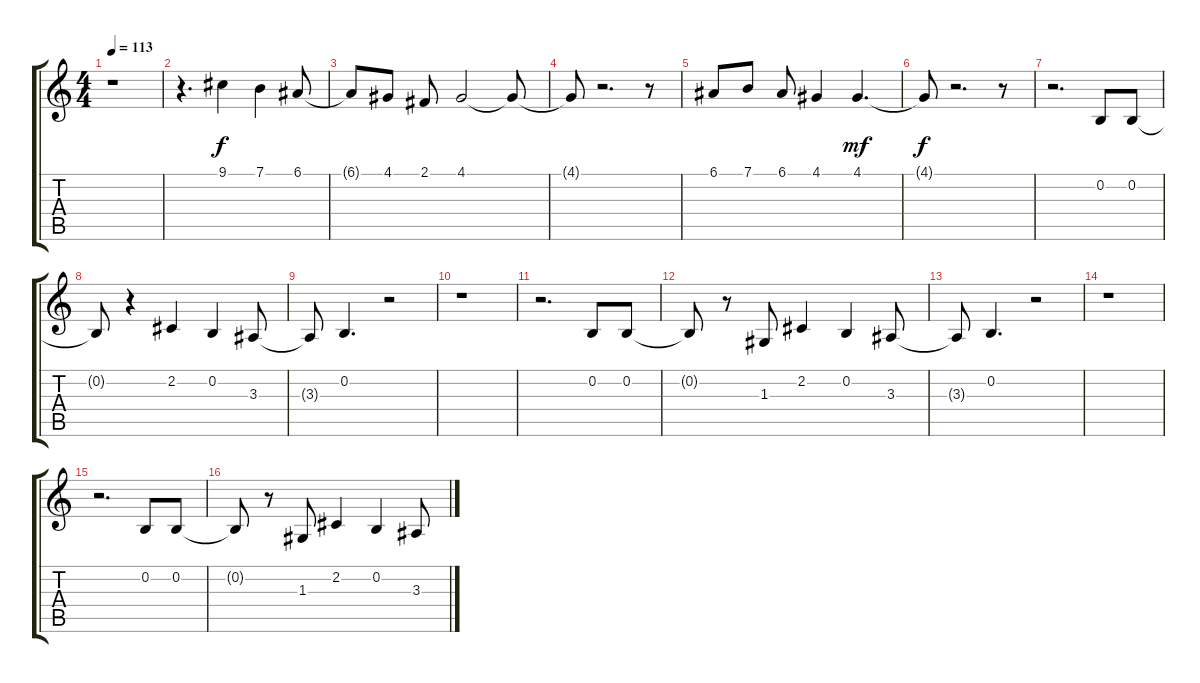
\track "" {instrument drawbarorgan}
\staff {score tabs}
\tuning (E4 B3 G3 D3 A2 E2) {hide}
\ts (4 4)
\tempo 113
\clef g2
\ks c
r.1{dy f} |
r.4{d} 9.1.4 7.1.4 6.1.8 |
6.1{t}.8 4.1.8 2.1.8 4.1.2 4.1{t}.8 |
4.1{t}.8 r.2{d} r.8 |
6.1.8 7.1.8 6.1.8 4.1.4 4.1.4{d dy mf} |
4.1{t}.8{dy f} r.2{d} r.8 |
r.2{d} 0.2.8 0.2.8 |
0.2{t}.8 r.4 2.2.4 0.2.4 3.3.8 |
3.3{t}.8 0.2.4{d} r.2 |
r.1 |
r.2{d} 0.2.8 0.2.8 |
0.2{t}.8 r.8 1.3.8 2.2.4 0.2.4 3.3.8 |
3.3{t}.8 0.2.4{d} r.2 |
r.1 |
r.2{d} 0.2.8 0.2.8 |
0.2{t}.8 r.8 1.3.8 2.2.4 0.2.4 3.3.8
